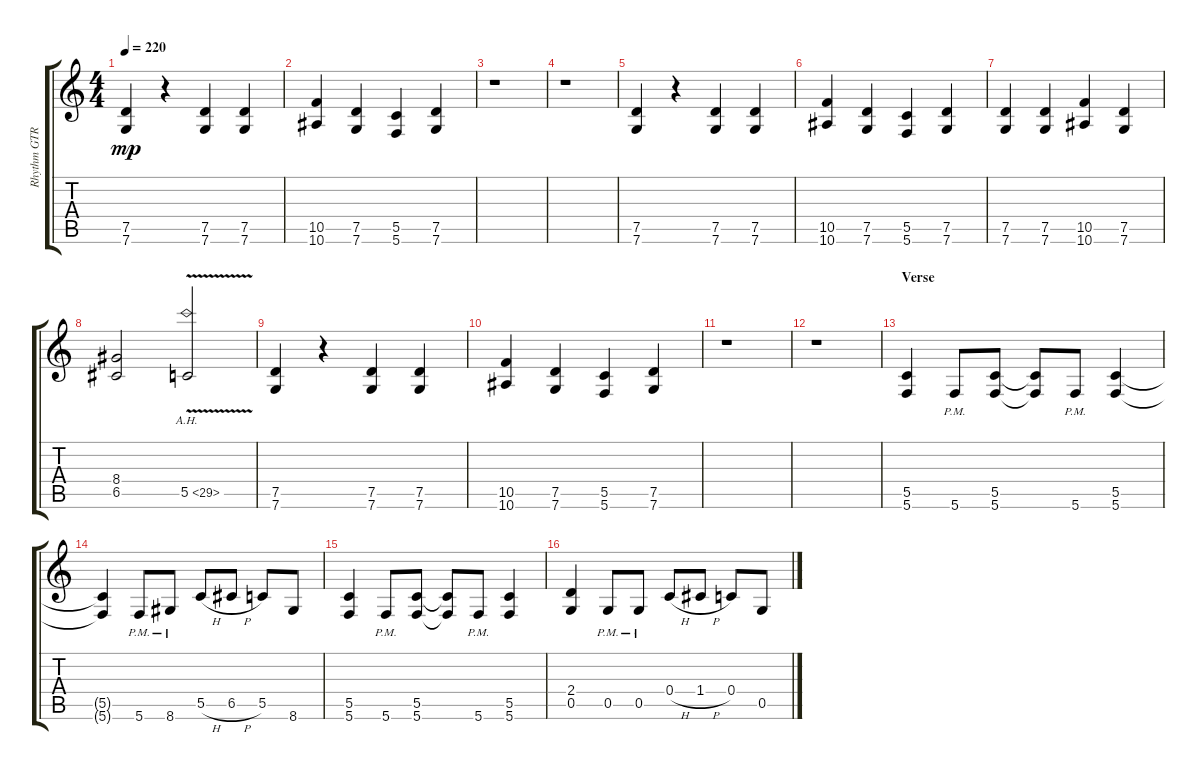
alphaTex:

\track ("Rhythm GTR 2" "Rhythm GTR") {instrument distortionguitar}
\staff {score tabs}
\tuning (D4 A3 F3 C3 G2 C2) {hide}
\ts (4 4)
\tempo 220
\clef g2
\ks aminor
(7.5 7.6).4{dy mp} r.4 (7.5 7.6).4 (7.5 7.6).4 |
(10.5 10.6).4 (7.5 7.6).4 (5.5 5.6).4 (7.5 7.6).4 |
r.1 |
r.1 |
(7.5 7.6).4 r.4 (7.5 7.6).4 (7.5 7.6).4 |
(10.5 10.6).4 (7.5 7.6).4 (5.5 5.6).4 (7.5 7.6).4 |
(7.5 7.6).4 (7.5 7.6).4 (10.5 10.6).4 (7.5 7.6).4 |
(8.4 6.5).2 5.5{ah 24 v}.2 |
(7.5 7.6).4 r.4 (7.5 7.6).4 (7.5 7.6).4 |
(10.5 10.6).4 (7.5 7.6).4 (5.5 5.6).4 (7.5 7.6).4 |
r.1 |
r.1 |
\section ("" "Verse")
(5.5 5.6).4 5.6{pm}.8 (5.5 5.6).8 (5.5{t} 5.6{t}).8 5.6{pm}.8 (5.5 5.6).4 |
(5.5{t} 5.6{t}).4 5.6{pm}.8 8.6{pm}.8 5.5{h}.8 6.5{h}.8 5.5.8 8.6.8 |
(5.5 5.6).4 5.6{pm}.8 (5.5 5.6).8 (5.5{t} 5.6{t}).8 5.6{pm}.8 (5.5 5.6).4 |
(2.4 0.5).4 0.5{pm}.8 0.5{pm}.8 0.4{h}.8 1.4{h}.8 0.4.8 0.5.8
